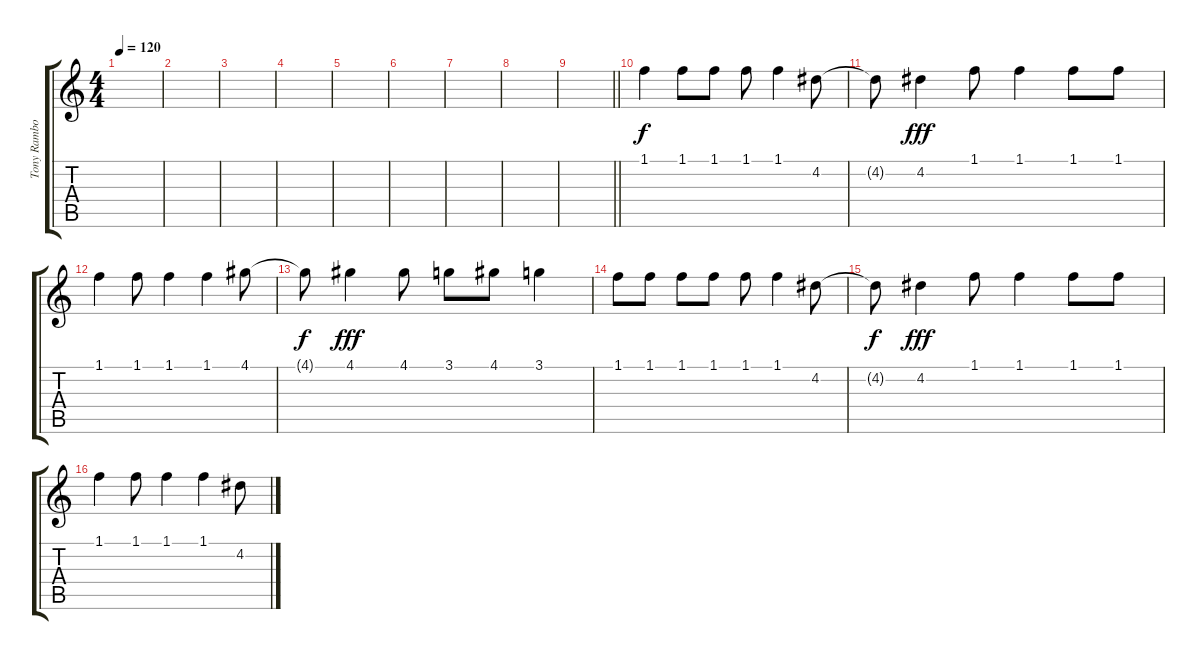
\track ("Tony Rambola [Voice]" "Tony Rambo") {instrument overdrivenguitar}
\staff {score tabs}
\tuning (E4 B3 G3 D3 A2 D2) {hide}
\ts (4 4)
\tempo 120
\clef g2
\ks c
|
|
|
|
|
|
|
|
\barLineRight lightlight
|
1.1.4 1.1.8 1.1.8 1.1.8 1.1.4 4.2.8 |
4.2{t}.8{dy f} 4.2.4{dy fff} 1.1.8 1.1.4 1.1.8 1.1.8 |
1.1.4 1.1.8 1.1.4 1.1.4 4.1.8 |
4.1{t}.8{dy f} 4.1.4{dy fff} 4.1.8 3.1.8 4.1.8 3.1.4 |
1.1.8 1.1.8 1.1.8 1.1.8 1.1.8 1.1.4 4.2.8 |
4.2{t}.8{dy f} 4.2.4{dy fff} 1.1.8 1.1.4 1.1.8 1.1.8 |
1.1.4 1.1.8 1.1.4 1.1.4 4.2.8
